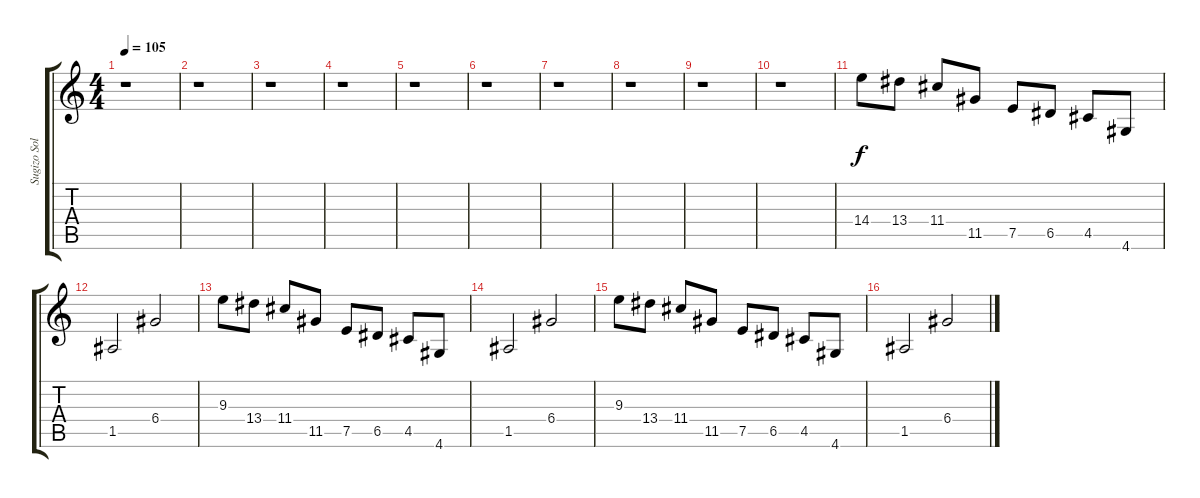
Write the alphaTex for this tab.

\track ("Sugizo Solo 12 String" "Sugizo Sol") {instrument overdrivenguitar}
\staff {score tabs}
\tuning (E4 B3 G3 D3 A2 E2) {hide}
\ts (4 4)
\tempo 105
\clef g2
\ks c
r.1{dy f} |
r.1 |
r.1 |
r.1 |
r.1 |
r.1 |
r.1 |
r.1 |
r.1 |
r.1 |
14.4.8 13.4.8 11.4.8 11.5.8 7.5.8 6.5.8 4.5.8 4.6.8 |
1.5.2 6.4.2 |
9.3.8 13.4.8 11.4.8 11.5.8 7.5.8 6.5.8 4.5.8 4.6.8 |
1.5.2 6.4.2 |
9.3.8 13.4.8 11.4.8 11.5.8 7.5.8 6.5.8 4.5.8 4.6.8 |
1.5.2 6.4.2
